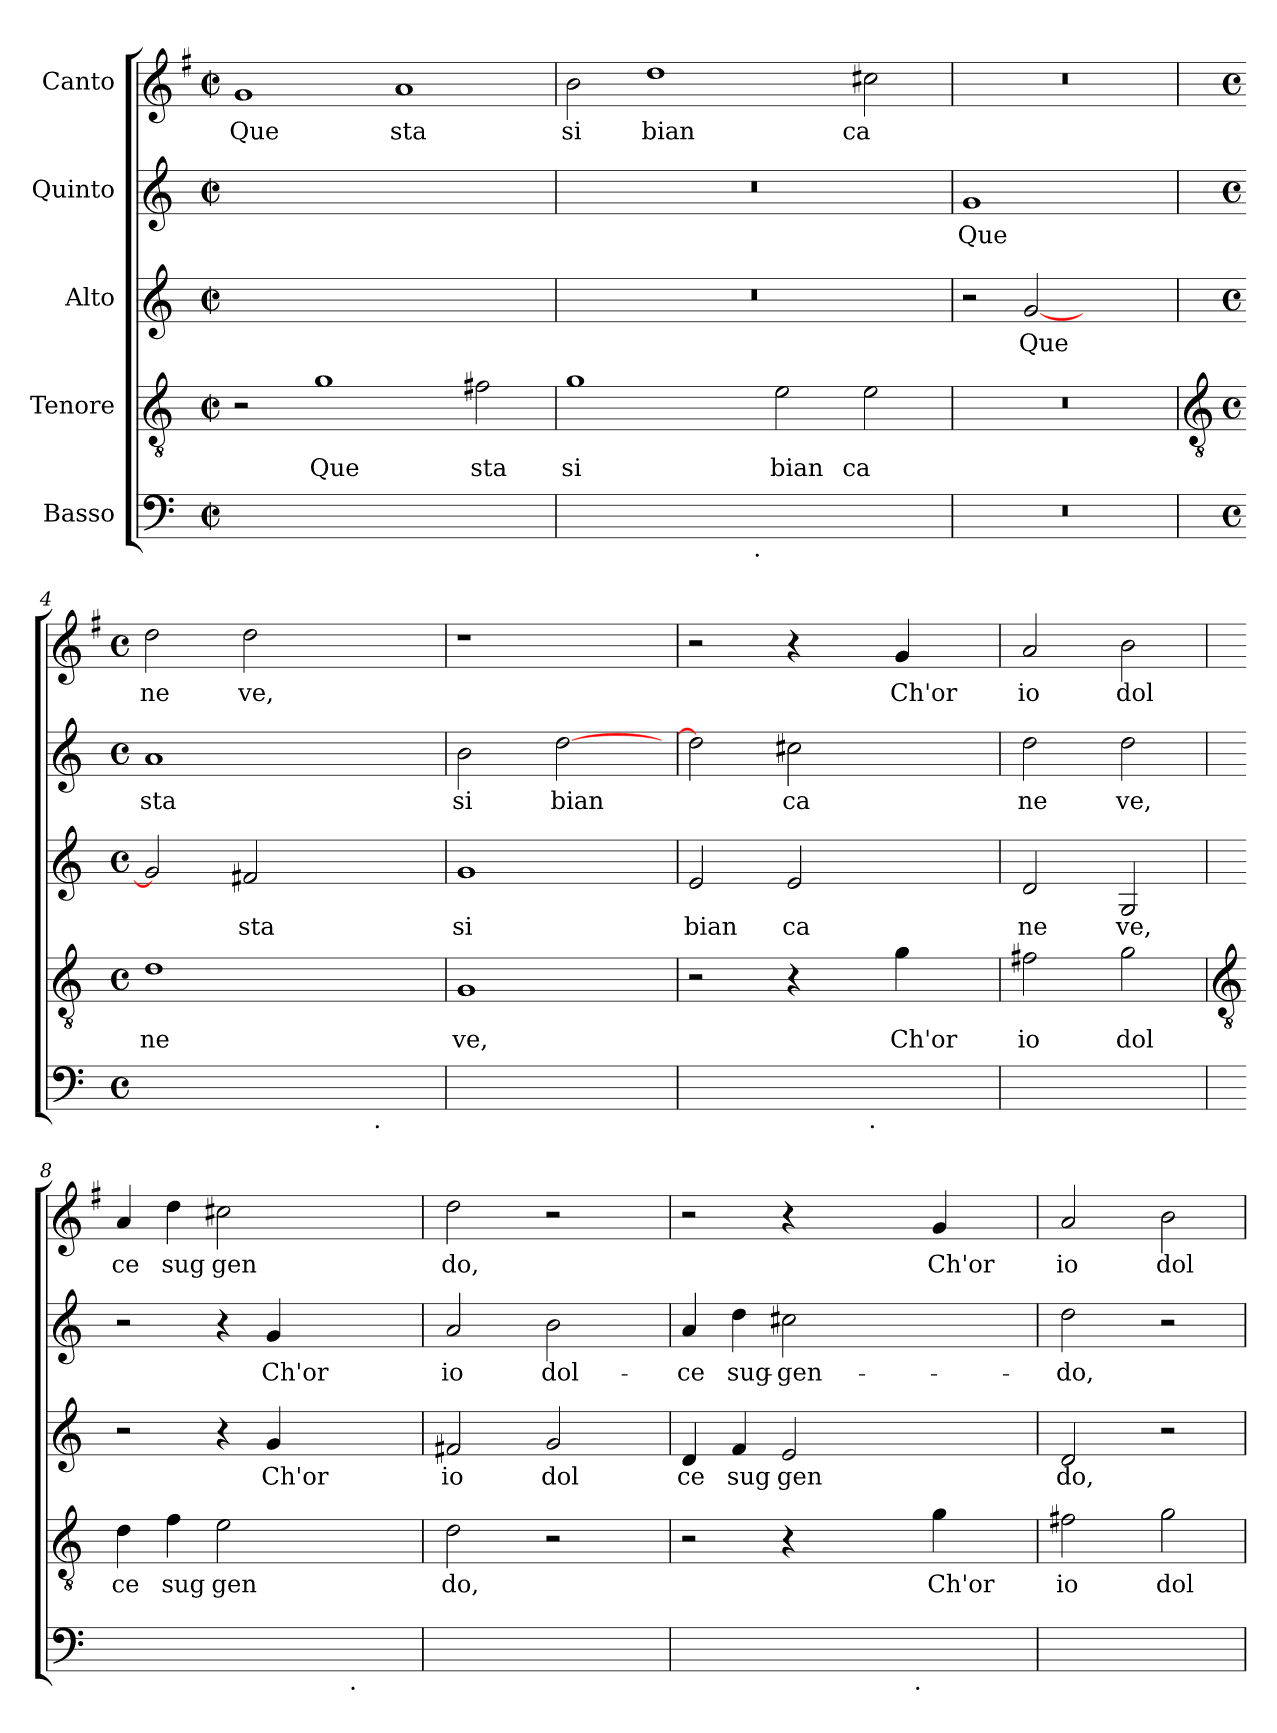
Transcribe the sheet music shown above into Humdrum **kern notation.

**kern	**kern	**text	**kern	**text	**kern	**text	**kern	**text
*part5	*part4	*part4	*part3	*part3	*part2	*part2	*part1	*part1
*staff5	*staff4	*staff4	*staff3	*staff3	*staff2	*staff2	*staff1	*staff1
*I"Basso	*I"Tenore	*	*I"Alto	*	*I"Quinto	*	*I"Canto	*
*clefF4	*clefGv2	*	*clefG2	*	*clefG2	*	*clefG2	*
*	*	*	*	*	*	*	*ITrd-3c-5	*
*k[]	*k[]	*	*k[]	*	*k[]	*	*k[]	*
*C:	*C:	*	*C:	*	*C:	*	*C:	*
*M4/2	*M4/2	*	*M4/2	*	*M4/2	*	*M4/2	*
*met(c|)	*met(c|)	*	*met(c|)	*	*met(c|)	*	*met(c|)	*
=1	=1	=1	=1	=1	=1	=1	=1	=1
!	!	!	!	!	!	!	!	!LO:LY:b
4ryy	2r	.	4ryy	.	4ryy	.	1cc	Que
4ryy	.	.	4ryy	.	4ryy	.	.	.
!	!	!LO:LY:b	!	!	!	!	!	!
4ryy	1g	Que	4ryy	.	4ryy	.	.	.
4ryy	.	.	4ryy	.	4ryy	.	.	.
!	!	!	!	!	!	!	!	!LO:LY:b
4ryy	.	.	4ryy	.	4ryy	.	1dd	sta
4ryy	.	.	4ryy	.	4ryy	.	.	.
!	!	!LO:LY:b	!	!	!	!	!	!
4ryy	2f#X\	sta	4ryy	.	4ryy	.	.	.
4ryy	.	.	4ryy	.	4ryy	.	.	.
=2	=2	=2	=2	=2	=2	=2	=2	=2
!	!	!LO:LY:b	!	!	!	!	!	!LO:LY:b
4ryy	1g	si	0r	.	0r	.	2ee\	si
4ryy	.	.	.	.	.	.	.	.
!	!	!	!	!	!	!	!	!LO:LY:b
4ryy	.	.	.	.	.	.	1gg	bian
32ryy	.	.	.	.	.	.	.	.
32ryy	.	.	.	.	.	.	.	.
32ryy	.	.	.	.	.	.	.	.
32ryy	.	.	.	.	.	.	.	.
32ryy	.	.	.	.	.	.	.	.
32ryy	.	.	.	.	.	.	.	.
!LO:TX:b:t=.	!	!	!	!	!	!	!	!
32ryy	.	.	.	.	.	.	.	.
4ryy	.	.	.	.	.	.	.	.
!	!	!LO:LY:b	!	!	!	!	!	!
.	2e\	bian	.	.	.	.	.	.
4ryy	.	.	.	.	.	.	.	.
4ryy	.	.	.	.	.	.	.	.
!	!	!LO:LY:b	!	!	!	!	!	!LO:LY:b
.	2e\	ca	.	.	.	.	2ff#X\	ca
4ryy	.	.	.	.	.	.	.	.
32ryy	.	.	.	.	.	.	.	.
=3	=3	=3	=3	=3	=3	=3	=3	=3
!	!	!	!	!	!	!LO:LY:b	!	!
0r	0r	.	2r	.	1g	Que	0r	.
!	!	!	!	!LO:LY:b	!	!	!	!
.	.	.	[2g/	Que	.	.	.	.
.	.	.	1ryy	.	1ryy	.	.	.
!!LO:LB:g=z
=4	=4	=4	=4	=4	=4	=4	=4	=4
*	*clefGv2	*	*	*	*	*	*	*
*M4/4	*M4/4	*	*M4/4	*	*M4/4	*	*M4/4	*
*met(c)	*met(c)	*	*met(c)	*	*met(c)	*	*met(c)	*
!	!	!LO:LY:b	!	!	!	!LO:LY:b	!	!LO:LY:b
4ryy	1d	ne	2g/]	.	1a	sta	2gg\	ne
4ryy	.	.	.	.	.	.	.	.
!	!	!	!	!LO:LY:b	!	!	!	!LO:LY:b
4ryy	.	.	2f#X/	sta	.	.	2gg\	ve,
32ryy	.	.	.	.	.	.	.	.
32ryy	.	.	.	.	.	.	.	.
32ryy	.	.	.	.	.	.	.	.
32ryy	.	.	.	.	.	.	.	.
32ryy	.	.	.	.	.	.	.	.
32ryy	.	.	.	.	.	.	.	.
!LO:TX:b:t=.	!	!	!	!	!	!	!	!
32ryy	.	.	.	.	.	.	.	.
4ryy	.	.	.	.	.	.	.	.
.	8..ryy	.	8..ryy	.	8..ryy	.	8..ryy	.
=5	=5	=5	=5	=5	=5	=5	=5	=5
!	!	!LO:LY:b	!	!LO:LY:b	!	!LO:LY:b	!	!
4ryy	1G	ve,	1g	si	2b\	si	1r	.
4ryy	.	.	.	.	.	.	.	.
!	!	!	!	!	!	!LO:LY:b	!	!
4ryy	.	.	.	.	[2dd\	bian	.	.
32ryy	.	.	.	.	.	.	.	.
4ryy	.	.	.	.	.	.	.	.
.	32ryy	.	32ryy	.	32ryy	.	32ryy	.
=6	=6	=6	=6	=6	=6	=6	=6	=6
!	!	!	!	!LO:LY:b	!	!	!	!
4ryy	2r	.	2e/	bian	2dd\]	.	2r	.
4ryy	.	.	.	.	.	.	.	.
!	!	!	!	!LO:LY:b	!	!LO:LY:b	!	!
32ryy	4r	.	2e/	ca	2cc#X\	ca	4r	.
32ryy	.	.	.	.	.	.	.	.
32ryy	.	.	.	.	.	.	.	.
32ryy	.	.	.	.	.	.	.	.
32ryy	.	.	.	.	.	.	.	.
32ryy	.	.	.	.	.	.	.	.
!LO:TX:b:t=.	!	!	!	!	!	!	!	!
32ryy	.	.	.	.	.	.	.	.
4ryy	.	.	.	.	.	.	.	.
!	!	!LO:LY:b	!	!	!	!	!	!LO:LY:b
.	4g\	Ch'or	.	.	.	.	4cc/	Ch'or
4ryy	.	.	.	.	.	.	.	.
.	8..ryy	.	8..ryy	.	8..ryy	.	8..ryy	.
=7	=7	=7	=7	=7	=7	=7	=7	=7
!	!	!LO:LY:b	!	!LO:LY:b	!	!LO:LY:b	!	!LO:LY:b
4ryy	2f#X\	io	2d/	ne	2dd\	ne	2dd/	io
4ryy	.	.	.	.	.	.	.	.
!	!	!LO:LY:b	!	!LO:LY:b	!	!LO:LY:b	!	!LO:LY:b
32ryy	2g\	dol	2G/	ve,	2dd\	ve,	2ee\	dol
4...ryy	.	.	.	.	.	.	.	.
!!LO:LB:g=z
=8	=8	=8	=8	=8	=8	=8	=8	=8
*	*clefGv2	*	*	*	*	*	*	*
!	!	!LO:LY:b	!	!	!	!	!	!LO:LY:b
4ryy	4d\	ce	2r	.	2r	.	4dd/	ce
!	!	!LO:LY:b	!	!	!	!	!	!LO:LY:b
4ryy	4f\	sug	.	.	.	.	4gg\	sug
!	!	!LO:LY:b	!	!	!	!	!	!LO:LY:b
4ryy	2e\	gen	4r	.	4r	.	2ff#X\	gen
!	!	!	!	!LO:LY:b	!	!LO:LY:b	!	!
32ryy	.	.	4g/	Ch'or	4g/	Ch'or	.	.
32ryy	.	.	.	.	.	.	.	.
32ryy	.	.	.	.	.	.	.	.
32ryy	.	.	.	.	.	.	.	.
32ryy	.	.	.	.	.	.	.	.
32ryy	.	.	.	.	.	.	.	.
!LO:TX:b:t=.	!	!	!	!	!	!	!	!
32ryy	.	.	.	.	.	.	.	.
4ryy	.	.	.	.	.	.	.	.
.	8..ryy	.	8..ryy	.	8..ryy	.	8..ryy	.
=9	=9	=9	=9	=9	=9	=9	=9	=9
!	!	!LO:LY:b	!	!LO:LY:b	!	!LO:LY:b	!	!LO:LY:b
4ryy	2d\	do,	2f#X/	io	2a/	io	2gg\	do,
4ryy	.	.	.	.	.	.	.	.
!	!	!	!	!LO:LY:b	!	!LO:LY:b	!	!
4ryy	2r	.	2g/	dol	2b\	dol-	2r	.
32ryy	.	.	.	.	.	.	.	.
4ryy	.	.	.	.	.	.	.	.
.	32ryy	.	32ryy	.	32ryy	.	32ryy	.
=10	=10	=10	=10	=10	=10	=10	=10	=10
!	!	!	!	!LO:LY:b	!	!LO:LY:b	!	!
4ryy	2r	.	4d/	ce	4a/	-ce	2r	.
!	!	!	!	!LO:LY:b	!	!LO:LY:b	!	!
4ryy	.	.	4f/	sug	4dd\	sug-	.	.
!	!	!	!	!LO:LY:b	!	!LO:LY:b	!	!
64ryy	4r	.	2e/	gen	2cc#X\	-gen-	4r	.
64ryy	.	.	.	.	.	.	.	.
64ryy	.	.	.	.	.	.	.	.
64ryy	.	.	.	.	.	.	.	.
64ryy	.	.	.	.	.	.	.	.
64ryy	.	.	.	.	.	.	.	.
64ryy	.	.	.	.	.	.	.	.
64ryy	.	.	.	.	.	.	.	.
64ryy	.	.	.	.	.	.	.	.
64ryy	.	.	.	.	.	.	.	.
64ryy	.	.	.	.	.	.	.	.
64ryy	.	.	.	.	.	.	.	.
64ryy	.	.	.	.	.	.	.	.
64ryy	.	.	.	.	.	.	.	.
!LO:TX:b:t=.	!	!	!	!	!	!	!	!
64ryy	.	.	.	.	.	.	.	.
4ryy	.	.	.	.	.	.	.	.
!	!	!LO:LY:b	!	!	!	!	!	!LO:LY:b
.	4g\	Ch'or	.	.	.	.	4cc/	Ch'or
4ryy	.	.	.	.	.	.	.	.
.	8...ryy	.	8...ryy	.	8...ryy	.	8...ryy	.
=11	=11	=11	=11	=11	=11	=11	=11	=11
!	!	!LO:LY:b	!	!LO:LY:b	!	!LO:LY:b	!	!LO:LY:b
4ryy	2f#X\	io	2d/	do,	2dd\	-do,	2dd/	io
4ryy	.	.	.	.	.	.	.	.
!	!	!LO:LY:b	!	!	!	!	!	!LO:LY:b
64ryy	2g\	dol	2r	.	2r	.	2ee\	dol
64%31ryy	.	.	.	.	.	.	.	.
=	=	=	=	=	=	=	=	=
*-	*-	*-	*-	*-	*-	*-	*-	*-
